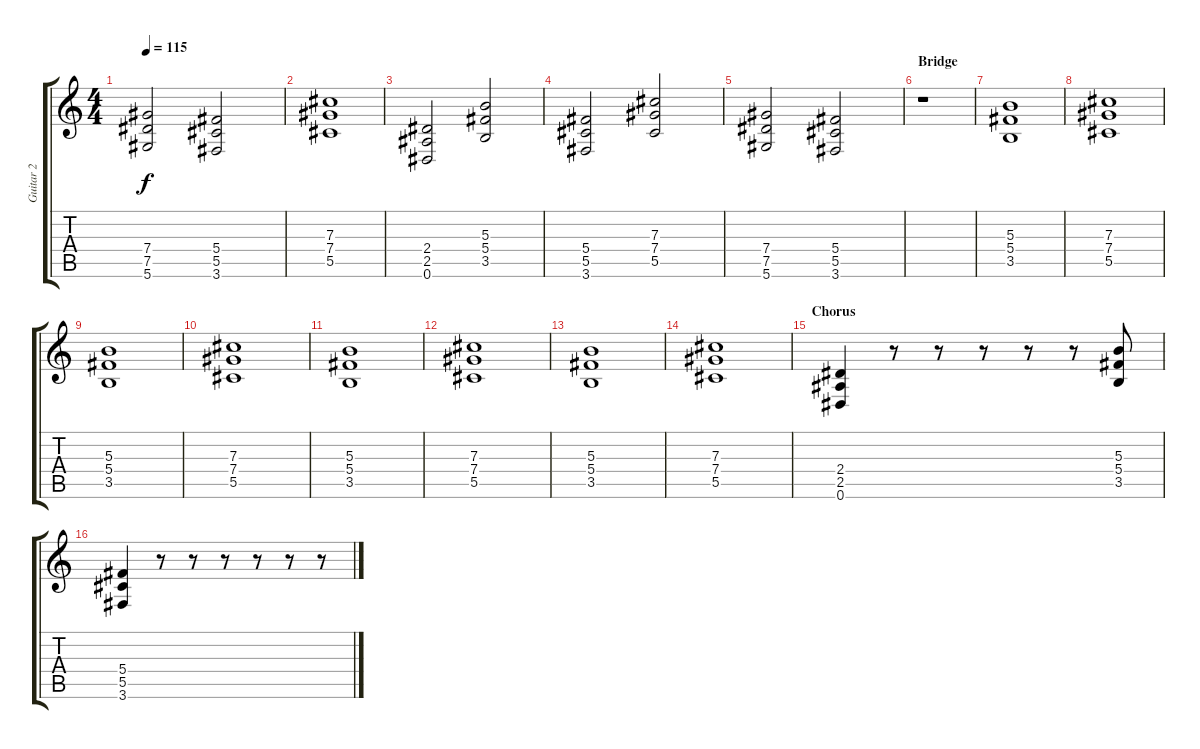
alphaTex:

\track ("Guitar 2" "Guitar 2") {instrument distortionguitar}
\staff {score tabs}
\tuning (Eb4 Bb3 Gb3 Db3 Ab2 Eb2) {hide}
\ts (4 4)
\tempo 115
\clef g2
\ks c
(7.4 7.5 5.6).2{dy f} (5.4 5.5 3.6).2 |
(7.3 7.4 5.5).1 |
(2.4 2.5 0.6).2 (5.3 5.4 3.5).2 |
(5.4 5.5 3.6).2 (7.3 7.4 5.5).2 |
(7.4 7.5 5.6).2 (5.4 5.5 3.6).2 |
\section ("" "Bridge")
r.1 |
(5.3 5.4 3.5).1 |
(7.3 7.4 5.5).1 |
(5.3 5.4 3.5).1 |
(7.3 7.4 5.5).1 |
(5.3 5.4 3.5).1 |
(7.3 7.4 5.5).1 |
(5.3 5.4 3.5).1 |
(7.3 7.4 5.5).1 |
\section ("" "Chorus")
(2.4 2.5 0.6).4 r.8 r.8 r.8 r.8 r.8 (5.3 5.4 3.5).8 |
(5.4 5.5 3.6).4 r.8 r.8 r.8 r.8 r.8 r.8
